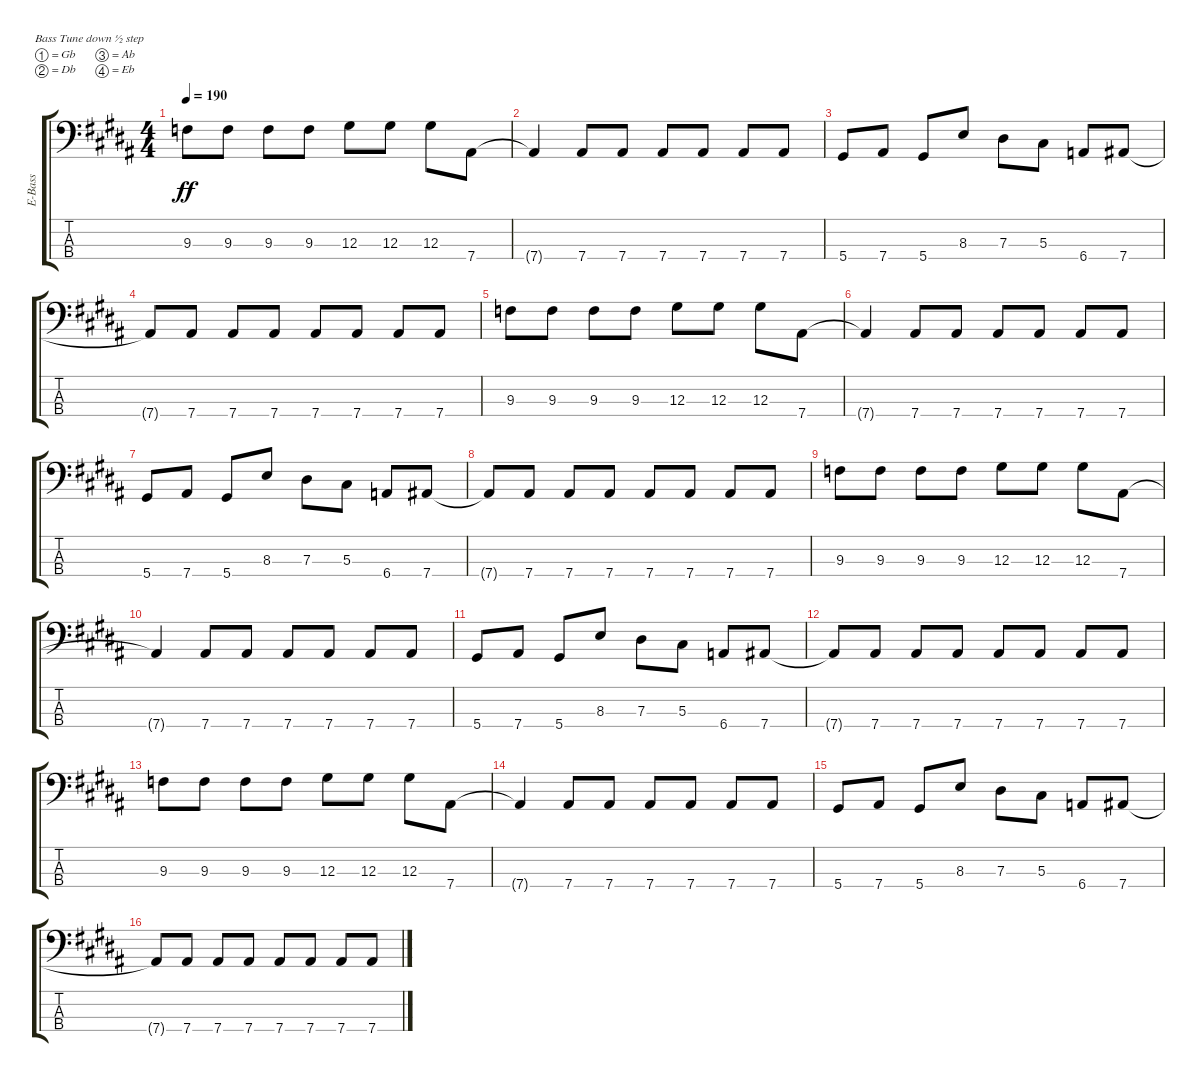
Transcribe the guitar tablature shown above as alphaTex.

\bracketExtendMode groupsimilarinstruments
\otherSystemsTrackNameOrientation horizontal
\track ("Electric Bass" "E-Bass") {instrument electricbassfinger}
\staff {score tabs}
\tuning (Gb2 Db2 Ab1 Eb1)
\ts (4 4)
\tempo 190
\clef f4
\ks b
9.3{acc b}.8{dy ff beam Down} 9.3{acc b}.8{beam Down} 9.3{acc b}.8{beam Down} 9.3{acc b}.8{beam Down} 12.3{acc forcenatural}.8{beam Down} 12.3{acc forcenatural}.8{beam Down} 12.3{acc forcenatural}.8{beam Down} 7.4{acc forcenatural}.8{beam Down} |
7.4{t acc forcenatural}.4{beam Up} 7.4{acc forcenatural}.8{beam Up} 7.4{acc forcenatural}.8{beam Up} 7.4{acc forcenatural}.8{beam Up} 7.4{acc forcenatural}.8{beam Up} 7.4{acc forcenatural}.8{beam Up} 7.4{acc forcenatural}.8{beam Up} |
5.4{acc forcenatural}.8{beam Up} 7.4{acc forcenatural}.8{beam Up} 5.4{acc forcenatural}.8{beam Up} 8.3{acc forcenatural}.8{beam Up} 7.3{acc forcenatural}.8{beam Down} 5.3{acc forcenatural}.8{beam Down} 6.4{acc b}.8{beam Up} 7.4{acc forcenatural}.8{beam Up} |
7.4{t acc forcenatural}.8{beam Up} 7.4{acc forcenatural}.8{beam Up} 7.4{acc forcenatural}.8{beam Up} 7.4{acc forcenatural}.8{beam Up} 7.4{acc forcenatural}.8{beam Up} 7.4{acc forcenatural}.8{beam Up} 7.4{acc forcenatural}.8{beam Up} 7.4{acc forcenatural}.8{beam Up} |
9.3{acc b}.8{beam Down} 9.3{acc b}.8{beam Down} 9.3{acc b}.8{beam Down} 9.3{acc b}.8{beam Down} 12.3{acc forcenatural}.8{beam Down} 12.3{acc forcenatural}.8{beam Down} 12.3{acc forcenatural}.8{beam Down} 7.4{acc forcenatural}.8{beam Down} |
7.4{t acc forcenatural}.4{beam Up} 7.4{acc forcenatural}.8{beam Up} 7.4{acc forcenatural}.8{beam Up} 7.4{acc forcenatural}.8{beam Up} 7.4{acc forcenatural}.8{beam Up} 7.4{acc forcenatural}.8{beam Up} 7.4{acc forcenatural}.8{beam Up} |
5.4{acc forcenatural}.8{beam Up} 7.4{acc forcenatural}.8{beam Up} 5.4{acc forcenatural}.8{beam Up} 8.3{acc forcenatural}.8{beam Up} 7.3{acc forcenatural}.8{beam Down} 5.3{acc forcenatural}.8{beam Down} 6.4{acc b}.8{beam Up} 7.4{acc forcenatural}.8{beam Up} |
7.4{t acc forcenatural}.8{beam Up} 7.4{acc forcenatural}.8{beam Up} 7.4{acc forcenatural}.8{beam Up} 7.4{acc forcenatural}.8{beam Up} 7.4{acc forcenatural}.8{beam Up} 7.4{acc forcenatural}.8{beam Up} 7.4{acc forcenatural}.8{beam Up} 7.4{acc forcenatural}.8{beam Up} |
9.3{acc b}.8{beam Down} 9.3{acc b}.8{beam Down} 9.3{acc b}.8{beam Down} 9.3{acc b}.8{beam Down} 12.3{acc forcenatural}.8{beam Down} 12.3{acc forcenatural}.8{beam Down} 12.3{acc forcenatural}.8{beam Down} 7.4{acc forcenatural}.8{beam Down} |
7.4{t acc forcenatural}.4{beam Up} 7.4{acc forcenatural}.8{beam Up} 7.4{acc forcenatural}.8{beam Up} 7.4{acc forcenatural}.8{beam Up} 7.4{acc forcenatural}.8{beam Up} 7.4{acc forcenatural}.8{beam Up} 7.4{acc forcenatural}.8{beam Up} |
5.4{acc forcenatural}.8{beam Up} 7.4{acc forcenatural}.8{beam Up} 5.4{acc forcenatural}.8{beam Up} 8.3{acc forcenatural}.8{beam Up} 7.3{acc forcenatural}.8{beam Down} 5.3{acc forcenatural}.8{beam Down} 6.4{acc b}.8{beam Up} 7.4{acc forcenatural}.8{beam Up} |
7.4{t acc forcenatural}.8{beam Up} 7.4{acc forcenatural}.8{beam Up} 7.4{acc forcenatural}.8{beam Up} 7.4{acc forcenatural}.8{beam Up} 7.4{acc forcenatural}.8{beam Up} 7.4{acc forcenatural}.8{beam Up} 7.4{acc forcenatural}.8{beam Up} 7.4{acc forcenatural}.8{beam Up} |
9.3{acc b}.8{beam Down} 9.3{acc b}.8{beam Down} 9.3{acc b}.8{beam Down} 9.3{acc b}.8{beam Down} 12.3{acc forcenatural}.8{beam Down} 12.3{acc forcenatural}.8{beam Down} 12.3{acc forcenatural}.8{beam Down} 7.4{acc forcenatural}.8{beam Down} |
7.4{t acc forcenatural}.4{beam Up} 7.4{acc forcenatural}.8{beam Up} 7.4{acc forcenatural}.8{beam Up} 7.4{acc forcenatural}.8{beam Up} 7.4{acc forcenatural}.8{beam Up} 7.4{acc forcenatural}.8{beam Up} 7.4{acc forcenatural}.8{beam Up} |
5.4{acc forcenatural}.8{beam Up} 7.4{acc forcenatural}.8{beam Up} 5.4{acc forcenatural}.8{beam Up} 8.3{acc forcenatural}.8{beam Up} 7.3{acc forcenatural}.8{beam Down} 5.3{acc forcenatural}.8{beam Down} 6.4{acc b}.8{beam Up} 7.4{acc forcenatural}.8{beam Up} |
7.4{t acc forcenatural}.8{beam Up} 7.4{acc forcenatural}.8{beam Up} 7.4{acc forcenatural}.8{beam Up} 7.4{acc forcenatural}.8{beam Up} 7.4{acc forcenatural}.8{beam Up} 7.4{acc forcenatural}.8{beam Up} 7.4{acc forcenatural}.8{beam Up} 7.4{acc forcenatural}.8{beam Up}
